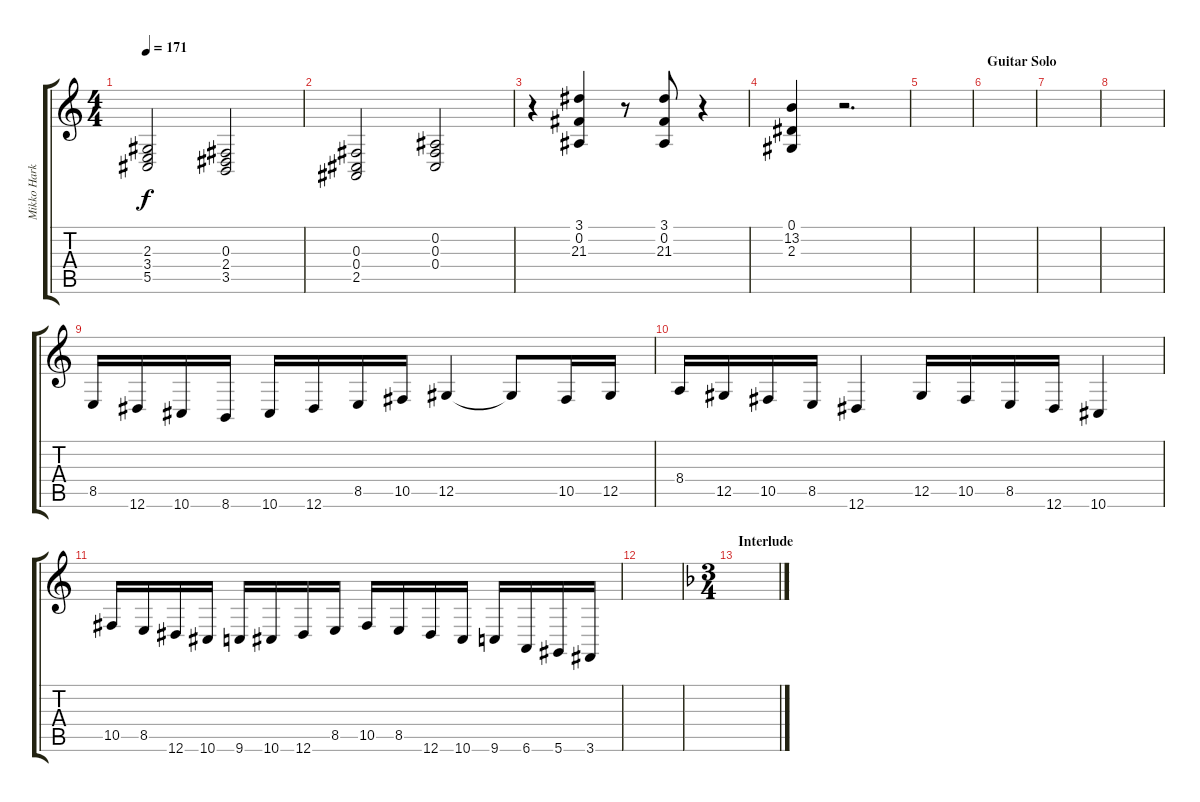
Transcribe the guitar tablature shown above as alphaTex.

\track ("Mikko Harkin LH" "Mikko Hark") {instrument harpsichord}
\staff {score tabs}
\tuning (Eb4 Bb3 Gb3 Db3 Ab2 Eb2) {hide}
\ts (4 4)
\tempo 171
\clef g2
\ks aminor
(2.3 3.4 5.5).2{dy f} (0.3 2.4 3.5).2 |
(0.3 0.4 2.5).2 (0.2 0.3 0.4).2 |
r.4 (3.1 0.2 21.3).4 r.8 (3.1 0.2 21.3).8 r.4 |
(0.1 13.2 2.3).4 r.2{d} |
|
\section ("" "Guitar Solo")
|
|
|
8.5.16{volume 11} 12.6.16 10.6.16 8.6.16 10.6.16 12.6.16 8.5.16 10.5.16 12.5.4 12.5{t}.8 10.5.16 12.5.16 |
8.4.16 12.5.16 10.5.16 8.5.16 12.6.4 12.5.16 10.5.16 8.5.16 12.6.16 10.6.4 |
10.5.16 8.5.16 12.6.16 10.6.16 9.6.16 10.6.16 12.6.16 8.5.16 10.5.16 8.5.16 12.6.16 10.6.16 9.6.16 6.6.16 5.6.16 3.6.16 |
|
\ts (3 4)
\section ("" "Interlude ")
\ks dminor
